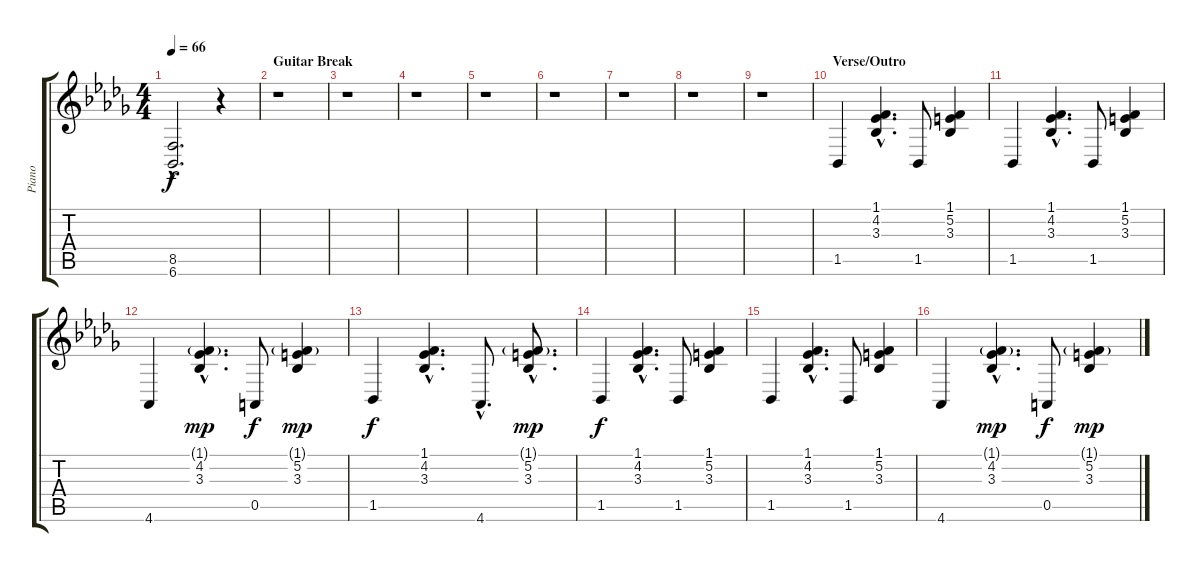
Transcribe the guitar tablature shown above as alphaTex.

\track ("Piano" "Piano") {instrument acousticgrandpiano}
\staff {score tabs}
\tuning (E4 B3 G3 D3 A2 E2) {hide}
\ts (4 4)
\tempo 66
\clef g2
\ks db
(8.5{hac} 6.6{hac}).2{d dy f} r.4 |
\section ("" "Guitar Break")
r.1 |
r.1 |
r.1 |
r.1 |
r.1 |
r.1 |
r.1 |
r.1 |
\section ("" "Verse/Outro")
1.5.4{volume 12} (1.1{hac} 4.2{hac} 3.3{hac}).4{d} 1.5.8 (1.1 5.2 3.3).4 |
1.5.4 (1.1{hac} 4.2{hac} 3.3{hac}).4{d} 1.5.8 (1.1 5.2 3.3).4 |
4.6.4 (1.1{g hac} 4.2{hac} 3.3{hac}).4{d dy mp} 0.5.8{dy f} (1.1{g} 5.2 3.3).4{dy mp} |
1.5.4{dy f} (1.1{hac} 4.2{hac} 3.3{hac}).4{d} 4.6{hac}.8{d} (1.1{g hac} 5.2{hac} 3.3{hac}).8{d dy mp} |
1.5.4{dy f volume 12} (1.1{hac} 4.2{hac} 3.3{hac}).4{d} 1.5.8 (1.1 5.2 3.3).4 |
1.5.4 (1.1{hac} 4.2{hac} 3.3{hac}).4{d} 1.5.8 (1.1 5.2 3.3).4 |
4.6.4 (1.1{g hac} 4.2{hac} 3.3{hac}).4{d dy mp} 0.5.8{dy f} (1.1{g} 5.2 3.3).4{dy mp}
